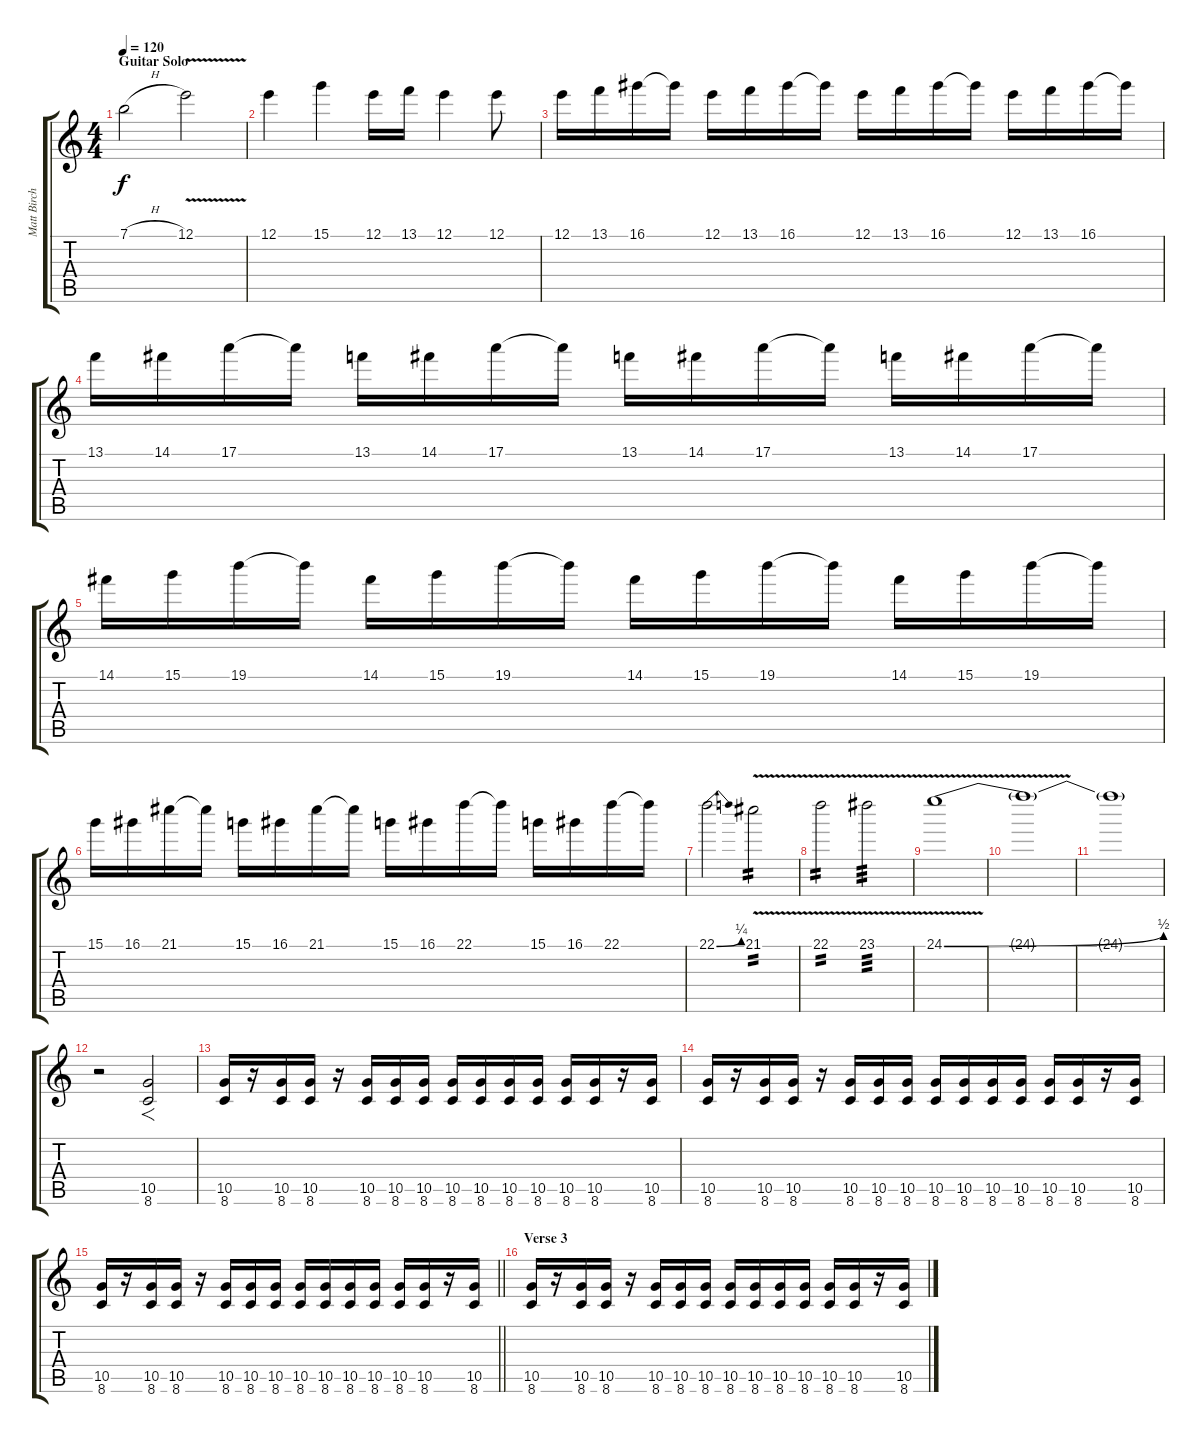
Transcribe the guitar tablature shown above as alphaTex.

\track ("Matt Birch" "Matt Birch") {instrument distortionguitar}
\staff {score tabs}
\tuning (E4 B3 G3 D3 A2 E2) {hide}
\ts (4 4)
\section ("" "Guitar Solo")
\tempo 120
\clef g2
\ks c
7.1{h}.2{dy f} 12.1{v}.2 |
12.1.4 15.1.4 12.1.16 13.1.16 12.1.4 12.1.8 |
12.1.16 13.1.16 16.1.16 16.1{t}.16 12.1.16 13.1.16 16.1.16 16.1{t}.16 12.1.16 13.1.16 16.1.16 16.1{t}.16 12.1.16 13.1.16 16.1.16 16.1{t}.16 |
13.1.16 14.1.16 17.1.16 17.1{t}.16 13.1.16 14.1.16 17.1.16 17.1{t}.16 13.1.16 14.1.16 17.1.16 17.1{t}.16 13.1.16 14.1.16 17.1.16 17.1{t}.16 |
14.1.16 15.1.16 19.1.16 19.1{t}.16 14.1.16 15.1.16 19.1.16 19.1{t}.16 14.1.16 15.1.16 19.1.16 19.1{t}.16 14.1.16 15.1.16 19.1.16 19.1{t}.16 |
15.1.16 16.1.16 21.1.16 21.1{t}.16 15.1.16 16.1.16 21.1.16 21.1{t}.16 15.1.16 16.1.16 22.1.16 22.1{t}.16 15.1.16 16.1.16 22.1.16 22.1{t}.16 |
22.1{be (bend 0 0 60 1)}.2 21.1{v}.2{tp 2} |
22.1{v}.2{tp 2} 23.1{v}.2{tp 3} |
24.1{be (bend 0 0 60 2) v}.1 |
24.1{t}.1 |
24.1{t}.1 |
r.2 (10.5 8.6).2{f} |
(10.5 8.6).16 r.16 (10.5 8.6).16 (10.5 8.6).16 r.16 (10.5 8.6).16 (10.5 8.6).16 (10.5 8.6).16 (10.5 8.6).16 (10.5 8.6).16 (10.5 8.6).16 (10.5 8.6).16 (10.5 8.6).16 (10.5 8.6).16 r.16 (10.5 8.6).16 |
(10.5 8.6).16 r.16 (10.5 8.6).16 (10.5 8.6).16 r.16 (10.5 8.6).16 (10.5 8.6).16 (10.5 8.6).16 (10.5 8.6).16 (10.5 8.6).16 (10.5 8.6).16 (10.5 8.6).16 (10.5 8.6).16 (10.5 8.6).16 r.16 (10.5 8.6).16 |
\barLineRight lightlight
(10.5 8.6).16 r.16 (10.5 8.6).16 (10.5 8.6).16 r.16 (10.5 8.6).16 (10.5 8.6).16 (10.5 8.6).16 (10.5 8.6).16 (10.5 8.6).16 (10.5 8.6).16 (10.5 8.6).16 (10.5 8.6).16 (10.5 8.6).16 r.16 (10.5 8.6).16 |
\section ("" "Verse 3")
(10.5 8.6).16 r.16 (10.5 8.6).16 (10.5 8.6).16 r.16 (10.5 8.6).16 (10.5 8.6).16 (10.5 8.6).16 (10.5 8.6).16 (10.5 8.6).16 (10.5 8.6).16 (10.5 8.6).16 (10.5 8.6).16 (10.5 8.6).16 r.16 (10.5 8.6).16
